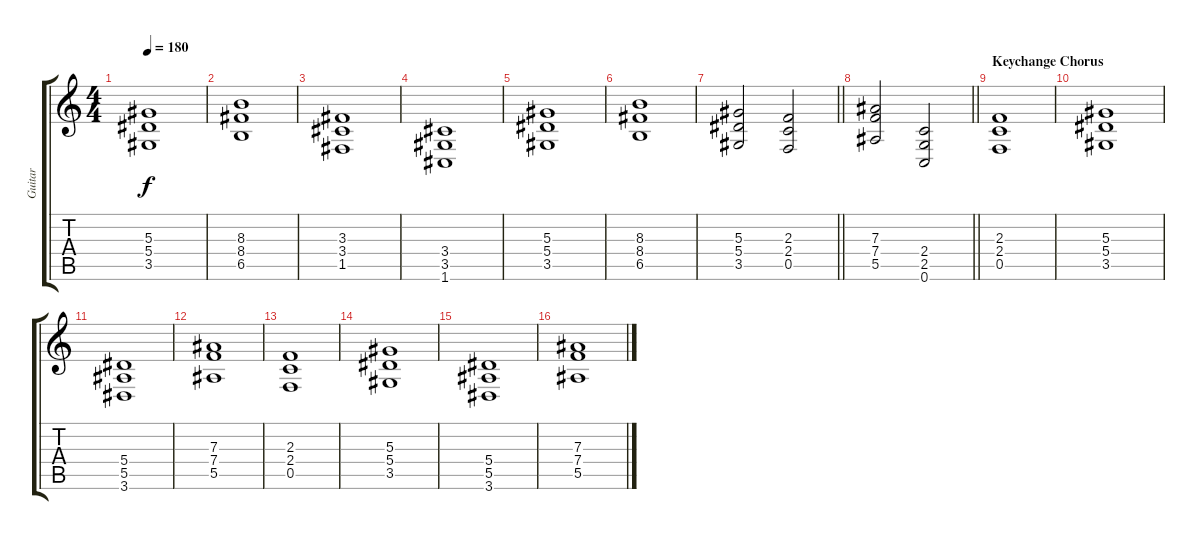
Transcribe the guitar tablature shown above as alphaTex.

\track ("Guitar" "Guitar") {instrument distortionguitar}
\staff {score tabs}
\tuning (C4 G3 Eb3 Bb2 F2 C2) {hide}
\ts (4 4)
\tempo 180
\clef g2
\ks c
(5.3 5.4 3.5).1{dy f} |
(8.3 8.4 6.5).1 |
(3.3 3.4 1.5).1 |
(3.4 3.5 1.6).1 |
(5.3 5.4 3.5).1 |
(8.3 8.4 6.5).1 |
\barLineRight lightlight
(5.3 5.4 3.5).2 (2.3 2.4 0.5).2 |
\barLineRight lightlight
(7.3 7.4 5.5).2 (2.4 2.5 0.6).2 |
\section ("" "Keychange Chorus")
(2.3 2.4 0.5).1 |
(5.3 5.4 3.5).1 |
(5.4 5.5 3.6).1 |
(7.3 7.4 5.5).1 |
(2.3 2.4 0.5).1 |
(5.3 5.4 3.5).1 |
(5.4 5.5 3.6).1 |
(7.3 7.4 5.5).1
